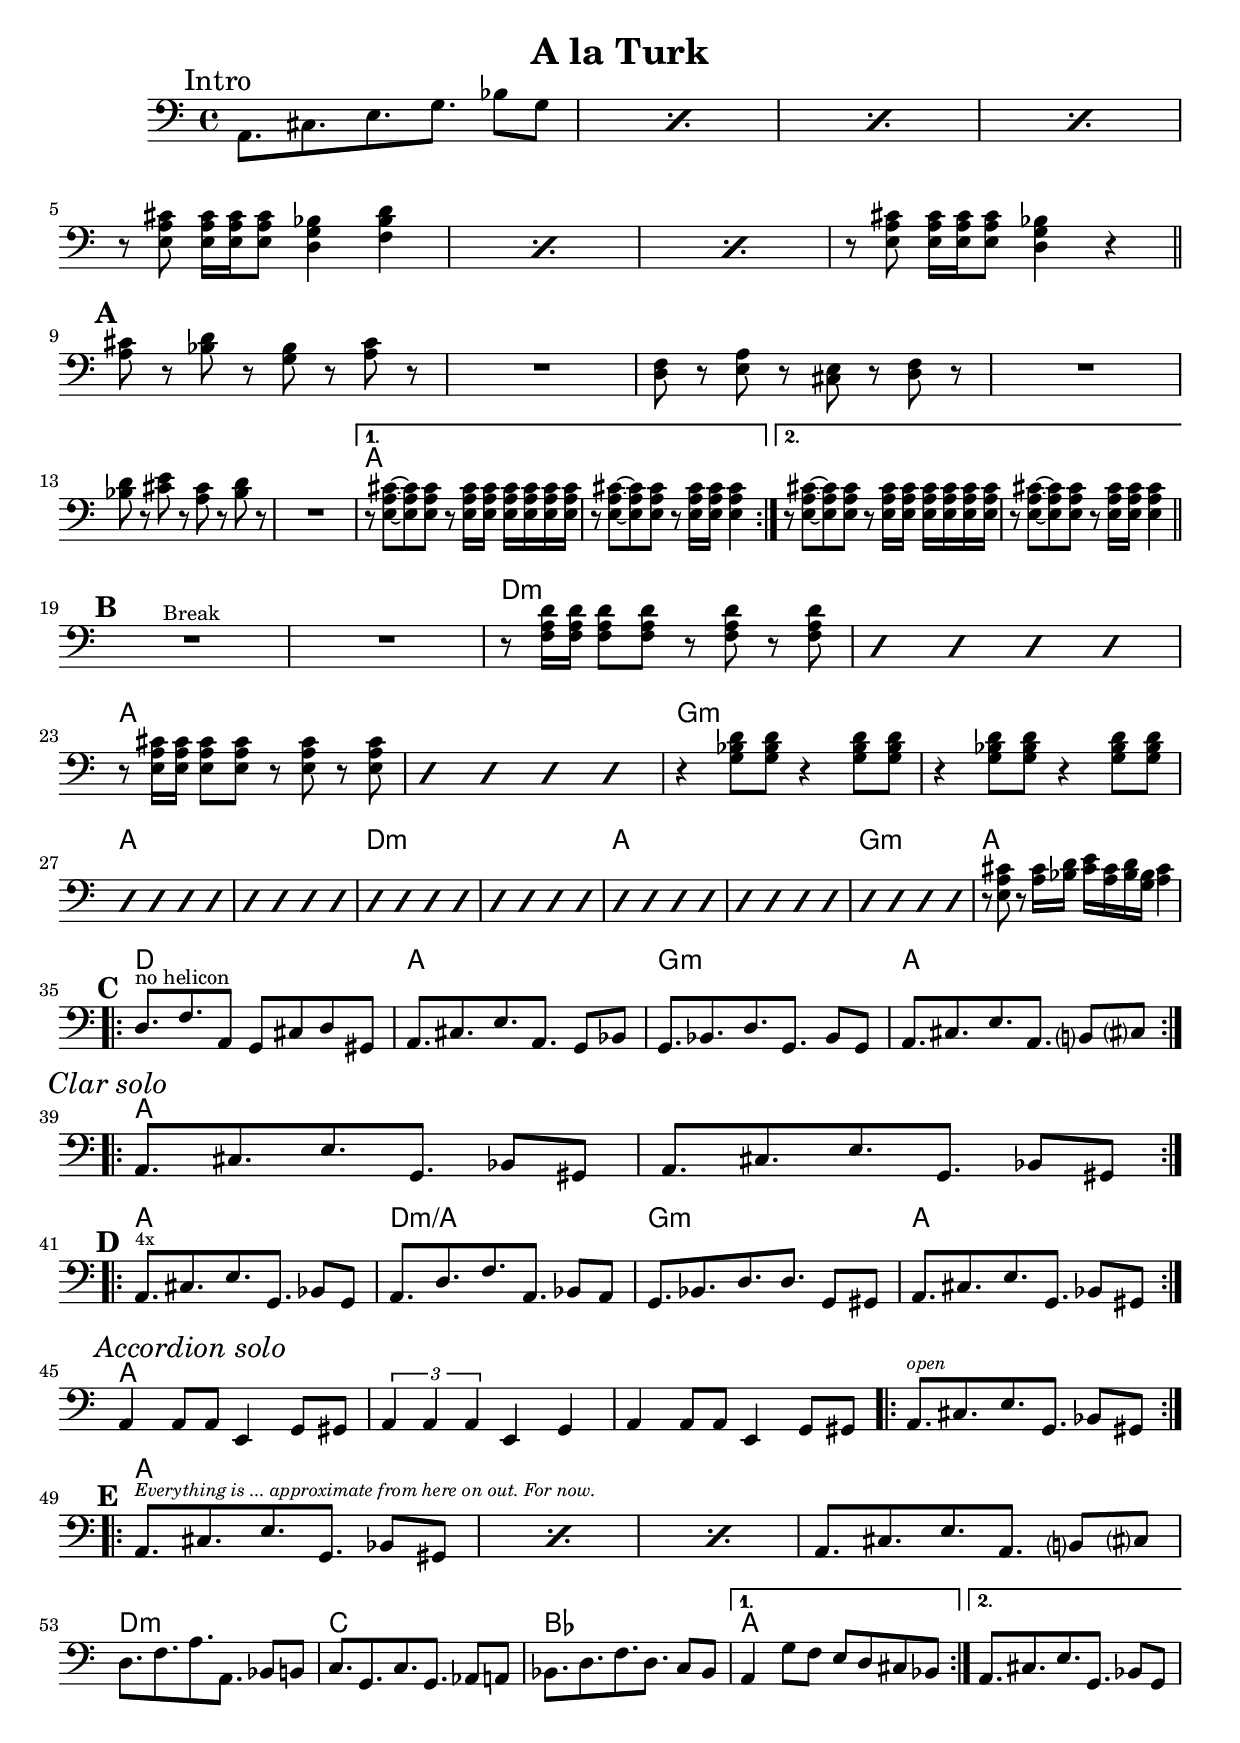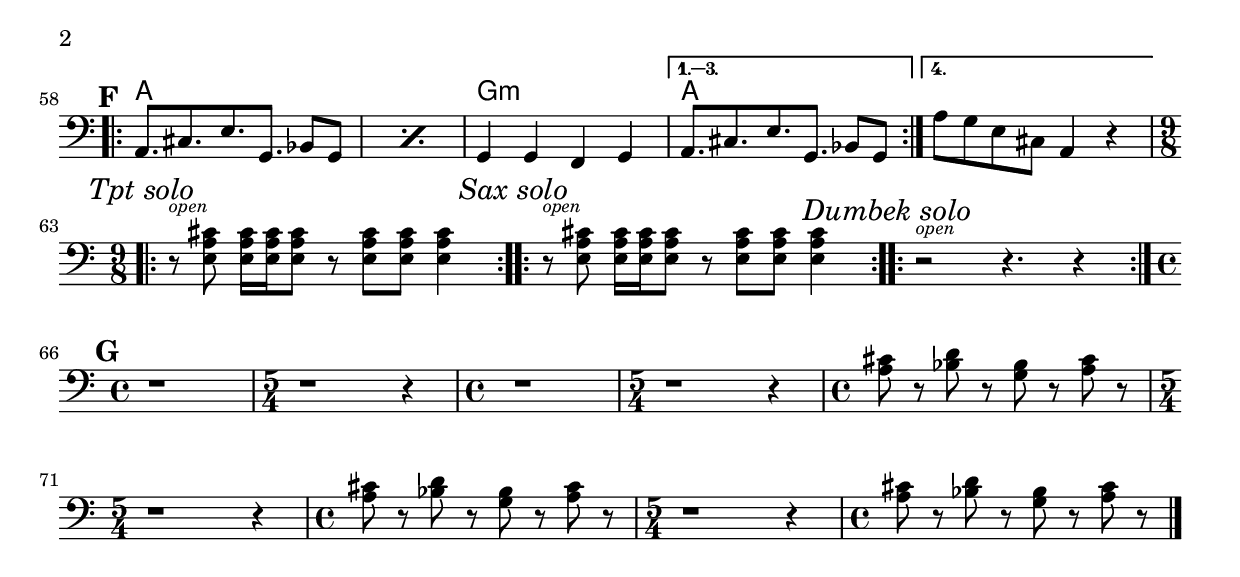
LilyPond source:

\version "2.12.3"

\header {
 title = "A la Turk"
 composer = ""
}

slash = {
	\override NoteHead #'style = #'slash
	\override Stem #'transparent = ##t
}

noslash = {
	\revert NoteHead #'style
	\revert Stem #'transparent
}

midbrass = { \relative c { \time 4/4 \set Score.markFormatter = #format-mark-box-letters
	\mark "Intro"
	\repeat percent 4 { a8. cis e g bes8 g | } \break
	\repeat percent 3 { r8 <e a cis> <e a cis>16 <e a cis> <e a cis>8 <d g bes>4 <f bes d> | } r8 <e a cis> <e a cis>16 <e a cis> <e a cis>8 <d g bes>4 r | \bar "||" \break

	\mark \default %A
	\repeat volta 2 {
		<a' cis>8 r <bes d> r <g bes> r <a cis> r | R1 |
		<d, f>8 r <e a> r <cis e> r <d f> r | R1 | \break
		<bes' d>8 r <cis e> r <a cis> r <bes d> r | R1 |
	}
		\alternative {
			{ r8 <e, a cis>~ <e a cis> <e a cis> r <e a cis>16 <e a cis> <e a cis> <e a cis> <e a cis> <e a cis> | 
			r8 <e a cis>~ <e a cis> <e a cis> r <e a cis>16 <e a cis> <e a cis>4 | }
			{ r8 <e a cis>~ <e a cis> <e a cis> r <e a cis>16 <e a cis> <e a cis> <e a cis> <e a cis> <e a cis> | 
			r8 <e a cis>~ <e a cis> <e a cis> r <e a cis>16 <e a cis> <e a cis>4 | } 
		} \bar "||" \break

	\mark \default %B
	R1^\markup { \small "Break" } | R1 | 
	r8 <f a d>16 <f a d> <f a d>8 <f a d> r <f a d> r <f a d> | \slash { d4 d d d | } \break
	\noslash { r8 <e a cis>16 <e a cis> <e a cis>8 <e a cis> r <e a cis> r <e a cis> | } \slash { d4 d d d | }
	\noslash { r4 <g bes d>8 <g bes d> r4 <g bes d>8 <g bes d> | r4 <g bes d>8 <g bes d> r4 <g bes d>8 <g bes d> | } \break
	
	\slash { d4 d d d | d d d d | d d d d | d d d d | d d d d | d d d d | d d d d }
	\noslash { r8 <e a cis> r <a cis>16 <bes d> <cis e> <a cis> <bes d> <g bes> <a cis>4 | } \break

	\mark \default %C
	\repeat volta 4 {
		d,8.^\markup { \small "no helicon" } f a,8 g cis d gis, | a8. cis e a, g8 bes |
		g8. bes d g, bes8 g | a8. cis e a, b?8 cis? | \break
	}
	\mark \markup { \italic "Clar solo" }
	\repeat volta 2 { a8. cis e g, bes8 gis | a8. cis e g, bes8 gis | } \break

	\mark \default %D
	\repeat volta 2 {
		a8.^\markup { \tiny "4x" } cis e g, bes8 g | a8. d f a, bes8 a | 
		g8. bes d d g,8 gis | a8. cis e g, bes8 gis |
	} \break

	\mark \markup { \italic "Accordion solo" }
	a4 a8 a e4 g8 gis | \times 2/3 { a4 a a } e4 g | a4 a8 a e4 g8 gis |
	\repeat volta 2 { a8.^\markup { \tiny \italic "open" } cis e g, bes8 gis | } \break
	
	\mark \default %E
	\repeat volta 2 {
		\repeat percent 3 { a8.^\markup { \tiny \italic "Everything is ... approximate from here on out. For now." } cis e g, bes8 gis | }
		a8. cis e a, b?8 cis? | \break
		d8. f a a, bes8 b | c8. g c g aes8 a | bes8. d f d c8 bes | }
			\alternative {
				{ a4 g'8 f e d cis bes | }
				{ a8. cis e g, bes8 g | } 
			} \break

	\mark \default %F
	\repeat volta 4 {
		\repeat percent 2 { a8. cis e g, bes8 g | } g4 g f g | 
		}
			\alternative {
				{ a8. cis e g, bes8 g |}
				{ a'8 g e cis a4 r | }
			} \break

	\time 9/8 
	\set baseMoment = #(ly:make-moment 1 8)
	\set beatStructure = #'(2 2 3 2)

	\mark \markup { \italic "Tpt solo" }
	\repeat volta 2 { r8^\markup { \tiny \italic "open" } <e' a cis> <e a cis>16 <e a cis> <e a cis>8 
		r <e a cis> <e a cis> <e a cis>4 | }
		
	\mark \markup { \italic "Sax solo" }
	\repeat volta 2 { r8^\markup { \tiny \italic "open" } <e a cis> <e a cis>16 <e a cis> <e a cis>8 
		r <e a cis> <e a cis> <e a cis>4 | }

	\mark \markup { \italic "Dumbek solo" }
	\repeat volta 2 { r2^\markup { \tiny \italic "open" } r4. r4 | } \break 
		
	\mark \default %G
	\time 4/4 r1 \time 5/4 r1 r4 \time 4/4 r1 \time 5/4 r1 r4
	\time 4/4 <a cis>8 r <bes d> r <g bes> r <a cis> r | \time 5/4 r1 r4
	\time 4/4 <a cis>8 r <bes d> r <g bes> r <a cis> r | \time 5/4 r1 r4
	\time 4/4 <a cis>8 r <bes d> r <g bes> r <a cis> r | \bar "|."

}
}

bass = { \relative c {
}
}

changes = { \chordmode { \time 2/2
	%Intro
	s1 | s | s | s |
	s | s | s | s |

	%A
	s1 | s | s | s |
	s | s | a | a | a | a |

	%B
	s1 | s | d:min | d:min |
	a | a | g:min | g:min |
	a | a | d:min | d:min |
	a | a | g:min | a |

	%C
	d:min1 | a | g:min | a |

	%clar solo
	a | a |

	%D
	a1 | d:min/a | g:min | a |

	%accord solo
	a | a | a | a |

	%E
	a | a | a | a | 
	d:min | c | bes | a | a |

	%F
	a | a | g:min | a | a |
	
}
}

\book {
	\score { 
	  <<
	    \new ChordNames {
		\set chordChanges = ##t
		\changes
	    }
	    \new Staff { \clef bass 
		\midbrass
	    }
	  >>
	}
}
